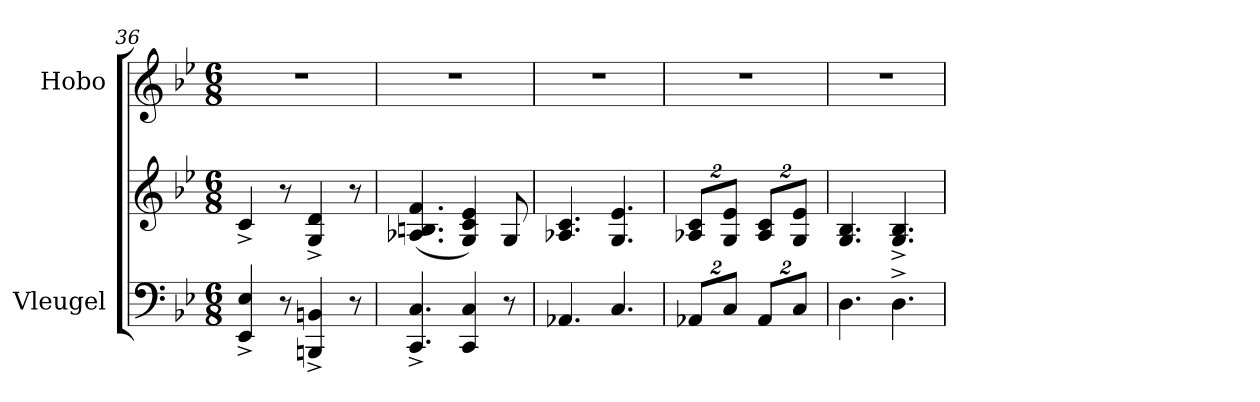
**kern	**kern	**kern
*part2	*part2	*part1
*staff3	*staff2	*staff1
*I"Vleugel	*	*I"Hobo
*	*	*I'H.
*clefF4	*clefG2	*clefG2
*k[b-e-]	*k[b-e-]	*k[b-e-]
*M6/8	*M6/8	*M6/8
=36	=36	=36
4EE-/^ 4E-/^	4c^/	2.r
8r	8r	.
4BBBn/^ 4BBn/^	4G/^ 4d/^	.
8r	8r	.
=37	=37	=37
4.CC/^ 4.C/^	(4.A-X/ 4.Bn/ 4.f/	2.r
4CC/ 4C/	4G/ 4c/ 4e-/)	.
8r	8G/	.
!!LO:LB:g=z
=38	=38	=38
4.AA-X/	4.A-X/ 4.c/	2.r
4.C/	4.G/ 4.e-/	.
=39	=39	=39
*Xbrackettup	*Xbrackettup	*
16%3AA-X/L	16%3A-X/ 16%3c/L	2.r
16%3C/J	16%3G/ 16%3e-/J	.
16%3AA-/L	16%3A-/ 16%3c/L	.
16%3C/J	16%3G/ 16%3e-/J	.
=40	=40	=40
4.D\	4.G/ 4.B-/	2.r
4.D^\	4.G/^ 4.B-/^	.
=	=	=
*-	*-	*-
